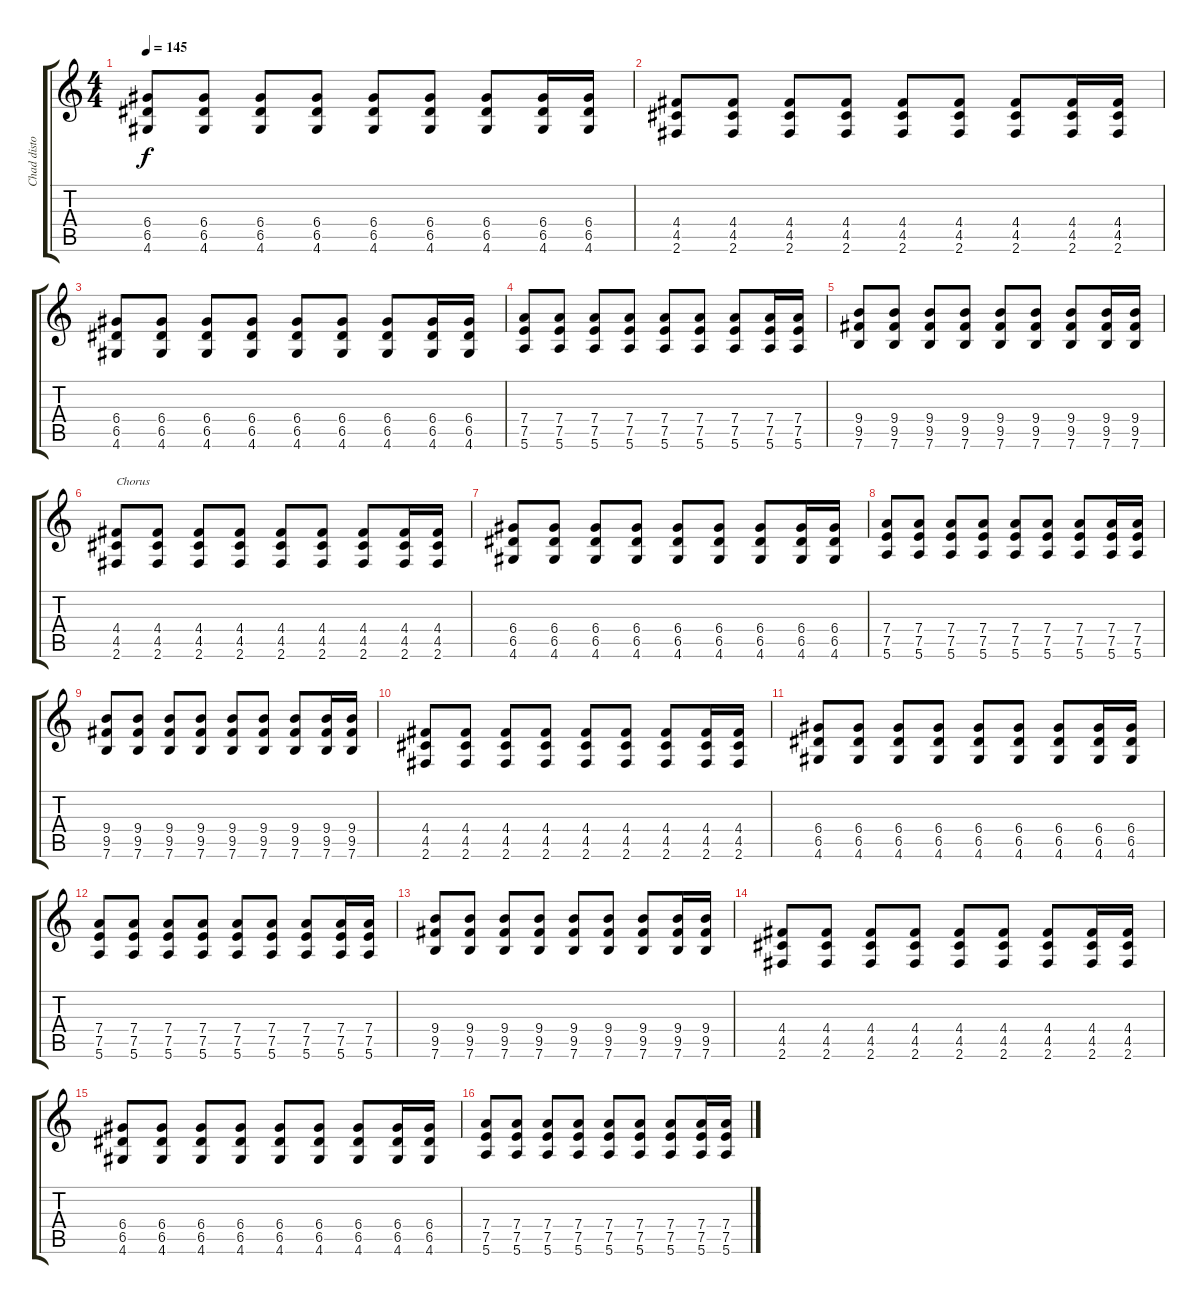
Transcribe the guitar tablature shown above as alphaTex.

\track ("Chad distortion" "Chad disto") {instrument distortionguitar}
\staff {score tabs}
\tuning (E4 B3 G3 D3 A2 E2) {hide}
\ts (4 4)
\tempo 145
\clef g2
\ks c
(6.4 6.5 4.6).8{dy f} (6.4 6.5 4.6).8 (6.4 6.5 4.6).8 (6.4 6.5 4.6).8 (6.4 6.5 4.6).8 (6.4 6.5 4.6).8 (6.4 6.5 4.6).8 (6.4 6.5 4.6).16 (6.4 6.5 4.6).16 |
(4.4 4.5 2.6).8 (4.4 4.5 2.6).8 (4.4 4.5 2.6).8 (4.4 4.5 2.6).8 (4.4 4.5 2.6).8 (4.4 4.5 2.6).8 (4.4 4.5 2.6).8 (4.4 4.5 2.6).16 (4.4 4.5 2.6).16 |
(6.4 6.5 4.6).8 (6.4 6.5 4.6).8 (6.4 6.5 4.6).8 (6.4 6.5 4.6).8 (6.4 6.5 4.6).8 (6.4 6.5 4.6).8 (6.4 6.5 4.6).8 (6.4 6.5 4.6).16 (6.4 6.5 4.6).16 |
(7.4 7.5 5.6).8 (7.4 7.5 5.6).8 (7.4 7.5 5.6).8 (7.4 7.5 5.6).8 (7.4 7.5 5.6).8 (7.4 7.5 5.6).8 (7.4 7.5 5.6).8 (7.4 7.5 5.6).16 (7.4 7.5 5.6).16 |
(9.4 9.5 7.6).8 (9.4 9.5 7.6).8 (9.4 9.5 7.6).8 (9.4 9.5 7.6).8 (9.4 9.5 7.6).8 (9.4 9.5 7.6).8 (9.4 9.5 7.6).8 (9.4 9.5 7.6).16 (9.4 9.5 7.6).16 |
(4.4 4.5 2.6).8{txt "Chorus"} (4.4 4.5 2.6).8 (4.4 4.5 2.6).8 (4.4 4.5 2.6).8 (4.4 4.5 2.6).8 (4.4 4.5 2.6).8 (4.4 4.5 2.6).8 (4.4 4.5 2.6).16 (4.4 4.5 2.6).16 |
(6.4 6.5 4.6).8 (6.4 6.5 4.6).8 (6.4 6.5 4.6).8 (6.4 6.5 4.6).8 (6.4 6.5 4.6).8 (6.4 6.5 4.6).8 (6.4 6.5 4.6).8 (6.4 6.5 4.6).16 (6.4 6.5 4.6).16 |
(7.4 7.5 5.6).8 (7.4 7.5 5.6).8 (7.4 7.5 5.6).8 (7.4 7.5 5.6).8 (7.4 7.5 5.6).8 (7.4 7.5 5.6).8 (7.4 7.5 5.6).8 (7.4 7.5 5.6).16 (7.4 7.5 5.6).16 |
(9.4 9.5 7.6).8 (9.4 9.5 7.6).8 (9.4 9.5 7.6).8 (9.4 9.5 7.6).8 (9.4 9.5 7.6).8 (9.4 9.5 7.6).8 (9.4 9.5 7.6).8 (9.4 9.5 7.6).16 (9.4 9.5 7.6).16 |
(4.4 4.5 2.6).8 (4.4 4.5 2.6).8 (4.4 4.5 2.6).8 (4.4 4.5 2.6).8 (4.4 4.5 2.6).8 (4.4 4.5 2.6).8 (4.4 4.5 2.6).8 (4.4 4.5 2.6).16 (4.4 4.5 2.6).16 |
(6.4 6.5 4.6).8 (6.4 6.5 4.6).8 (6.4 6.5 4.6).8 (6.4 6.5 4.6).8 (6.4 6.5 4.6).8 (6.4 6.5 4.6).8 (6.4 6.5 4.6).8 (6.4 6.5 4.6).16 (6.4 6.5 4.6).16 |
(7.4 7.5 5.6).8 (7.4 7.5 5.6).8 (7.4 7.5 5.6).8 (7.4 7.5 5.6).8 (7.4 7.5 5.6).8 (7.4 7.5 5.6).8 (7.4 7.5 5.6).8 (7.4 7.5 5.6).16 (7.4 7.5 5.6).16 |
(9.4 9.5 7.6).8 (9.4 9.5 7.6).8 (9.4 9.5 7.6).8 (9.4 9.5 7.6).8 (9.4 9.5 7.6).8 (9.4 9.5 7.6).8 (9.4 9.5 7.6).8 (9.4 9.5 7.6).16 (9.4 9.5 7.6).16 |
(4.4 4.5 2.6).8 (4.4 4.5 2.6).8 (4.4 4.5 2.6).8 (4.4 4.5 2.6).8 (4.4 4.5 2.6).8 (4.4 4.5 2.6).8 (4.4 4.5 2.6).8 (4.4 4.5 2.6).16 (4.4 4.5 2.6).16 |
(6.4 6.5 4.6).8 (6.4 6.5 4.6).8 (6.4 6.5 4.6).8 (6.4 6.5 4.6).8 (6.4 6.5 4.6).8 (6.4 6.5 4.6).8 (6.4 6.5 4.6).8 (6.4 6.5 4.6).16 (6.4 6.5 4.6).16 |
(7.4 7.5 5.6).8 (7.4 7.5 5.6).8 (7.4 7.5 5.6).8 (7.4 7.5 5.6).8 (7.4 7.5 5.6).8 (7.4 7.5 5.6).8 (7.4 7.5 5.6).8 (7.4 7.5 5.6).16 (7.4 7.5 5.6).16
